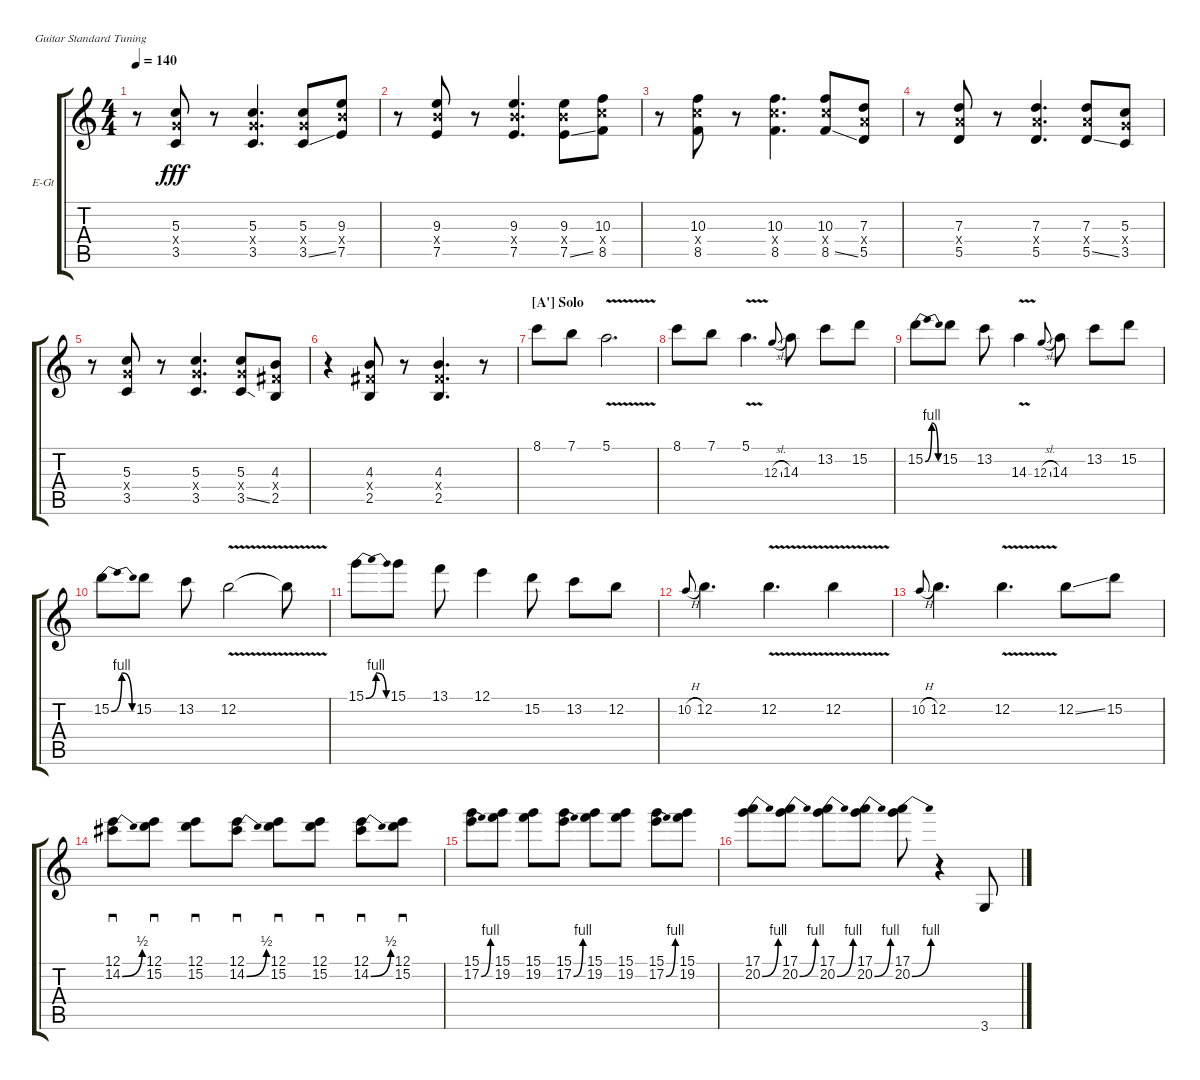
\bracketExtendMode groupsimilarinstruments
\firstSystemTrackNameOrientation horizontal
\otherSystemsTrackNameOrientation horizontal
\track ("Albert Hammond Jr." "E-Gt") {instrument overdrivenguitar}
\staff {score tabs}
\tuning (E4 B3 G3 D3 A2 E2)
\ts (4 4)
\tempo 140
\clef g2
\ks aminor
r.8{dy fff} (3.5 5.4{x} 5.3).8 r.8 (3.5 5.4{x} 5.3).4{d} (3.5{ss} 5.4{x} 5.3).8 (7.5 9.4{x} 9.3).8 |
r.8 (7.5 9.4{x} 9.3).8 r.8 (7.5 9.4{x} 9.3).4{d} (7.5{ss} 9.4{x} 9.3).8 (8.5 10.4{x} 10.3).8 |
r.8 (8.5 10.4{x} 10.3).8 r.8 (8.5 10.4{x} 10.3).4{d} (8.5{ss} 10.4{x} 10.3).8 (5.5 7.4{x} 7.3).8 |
r.8 (5.5 7.4{x} 7.3).8 r.8 (5.5 7.4{x} 7.3).4{d} (5.5{ss} 7.4{x} 7.3).8 (3.5 5.4{x} 5.3).8 |
r.8 (3.5 5.4{x} 5.3).8 r.8 (3.5 5.4{x} 5.3).4{d} (3.5{ss} 5.4{x} 5.3).8 (2.5 4.4{x} 4.3).8 |
r.4 (2.5 4.4{x} 4.3).8 r.8 (2.5 4.3 4.4{x}).4{d} r.8 |
\section ("A'" "Solo")
8.1.8 7.1.8 5.1{v}.2{d} |
8.1.8 7.1.8 5.1{v}.4{d} 12.3{sl}.8{gr onbeat} 14.3.8 13.2.8 15.2.8 |
15.2{be (bendrelease 0 0 30 4 30 4 60 0)}.8 15.2.8 13.2.8 14.3{v}.4 12.3{sl}.8{gr onbeat} 14.3.8 13.2.8 15.2.8 |
15.2{be (bendrelease 0 0 30 4 30 4 60 0)}.8 15.2.8 13.2.8 12.2{v}.2 12.2{v t}.8 |
15.1{be (bendrelease 0 0 30 4 30 4 60 0)}.8 15.1.8 13.1.8 12.1.4 15.2.8 13.2.8 12.2.8 |
10.2{h}.8{gr onbeat} 12.2.4{d} 12.2{v}.4{d} 12.2{v}.4 |
10.2{h}.8{gr onbeat} 12.2.4{d} 12.2{v}.4{d} 12.2{ss}.8 15.2.8 |
(12.1 14.2{be (bend 0 0 59.4 2)}).8{sd} (12.1 15.2).8{sd} (12.1 15.2).8{sd} (12.1 14.2{be (bend 0 0 59.4 2)}).8{sd} (12.1 15.2).8{sd} (12.1 15.2).8{sd} (12.1 14.2{be (bend 0 0 59.4 2)}).8{sd} (12.1 15.2).8{sd} |
(15.1 17.2{be (bend 0 0 60 4)}).8 (15.1 19.2).8 (15.1 19.2).8 (15.1 17.2{be (bend 0 0 60 4)}).8 (15.1 19.2).8 (15.1 19.2).8 (15.1 17.2{be (bend 0 0 60 4)}).8 (15.1 19.2).8 |
(17.1 20.2{be (bend 0 0 60 4)}).8 (17.1 20.2{be (bend 0 0 60 4)}).8 (17.1 20.2{be (bend 0 0 60 4)}).8 (17.1 20.2{be (bend 0 0 60 4)}).8 (17.1 20.2{be (bend 0 0 60 4)}).8 r.4 3.6.8
